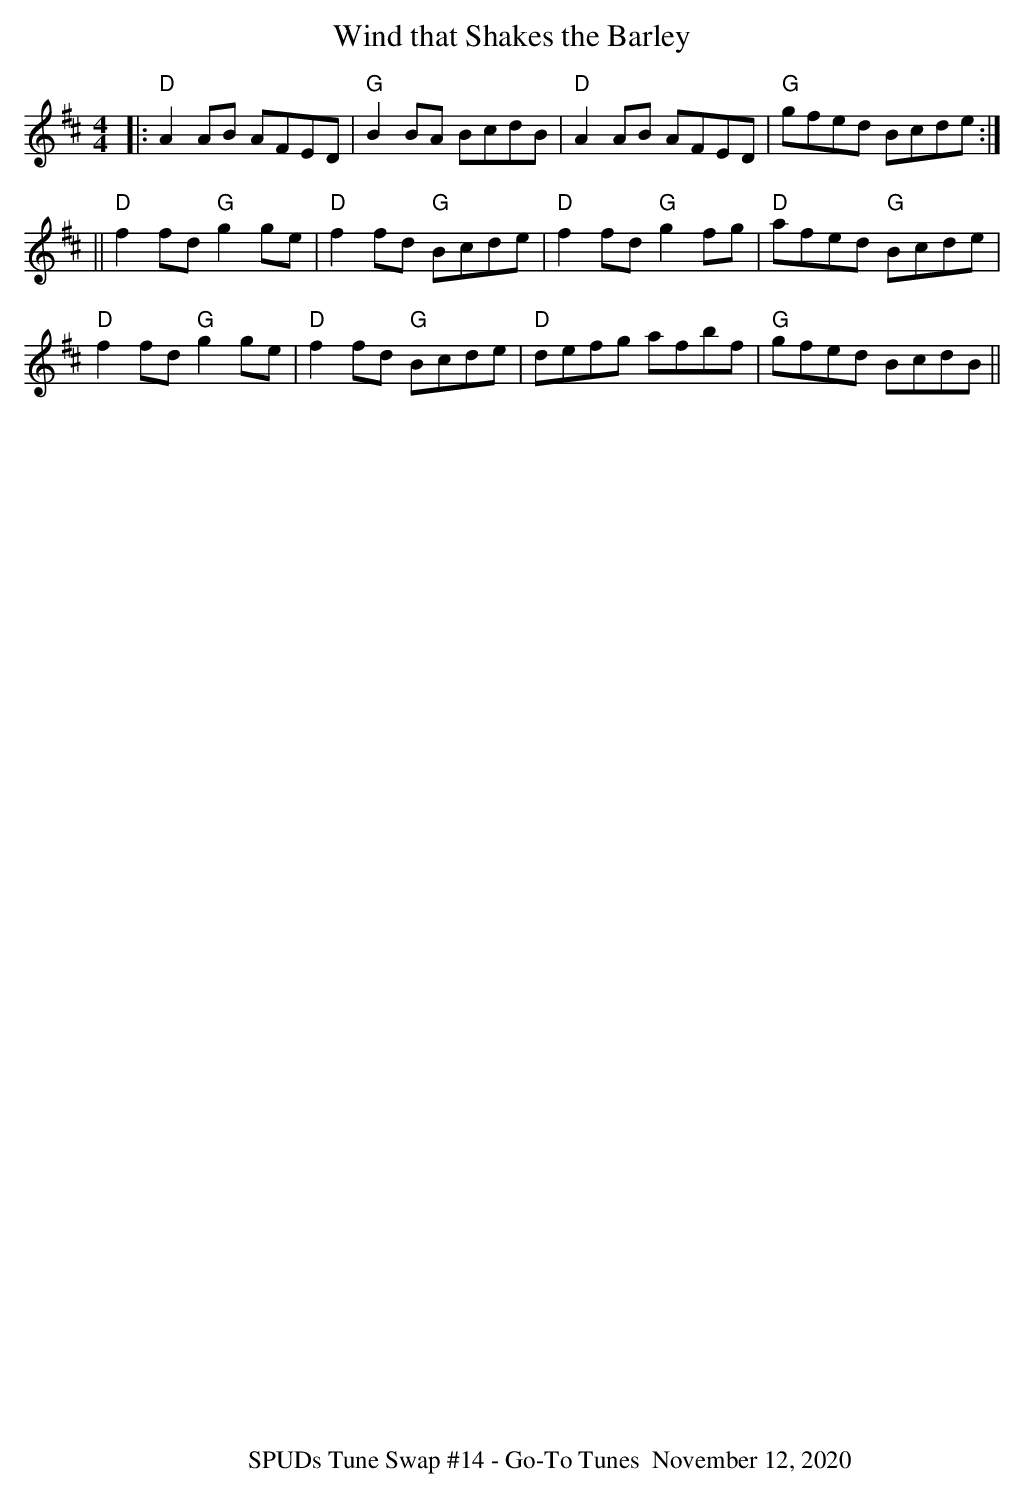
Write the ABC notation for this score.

X:1
T:Wind that Shakes the Barley
M:4/4
L:1/8
K:D
|:"D"A2 AB AFED|"G"B2 BA BcdB|"D"A2 AB AFED|"G"gfed Bcde:|
||"D"f2 fd "G"g2 ge|"D"f2 fd "G"Bcde|\
"D"f2 fd "G"g2 fg|"D"afed "G"Bcde|
"D"f2 fd "G"g2 ge|"D"f2 fd "G"Bcde|"D"defg afbf|"G"gfed BcdB||
